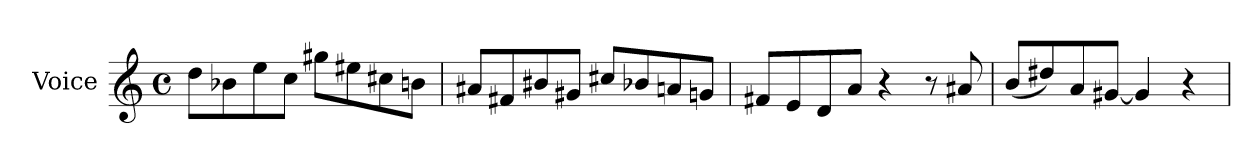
**kern
*part1
*staff1
*I"Voice
*I'Voice
*clefG2
*M4/4
*met(c)
=1
8dd\L
8b-X\
8ee\
8cc\J
8gg#X\L
8ee#X\
8cc#X\
8bn\J
=2
8a#X/L
8f#X/
8b#X/
8g#X/J
8cc#X/L
8b-X/
8an/
8gn/J
=3
8f#X/L
8e/
8d/
8a/J
4r
8r
8a#X/
=4
(>8b/L
8dd#X/)
8a/
[<8g#X/J
4g#/]
4r
=
*-
